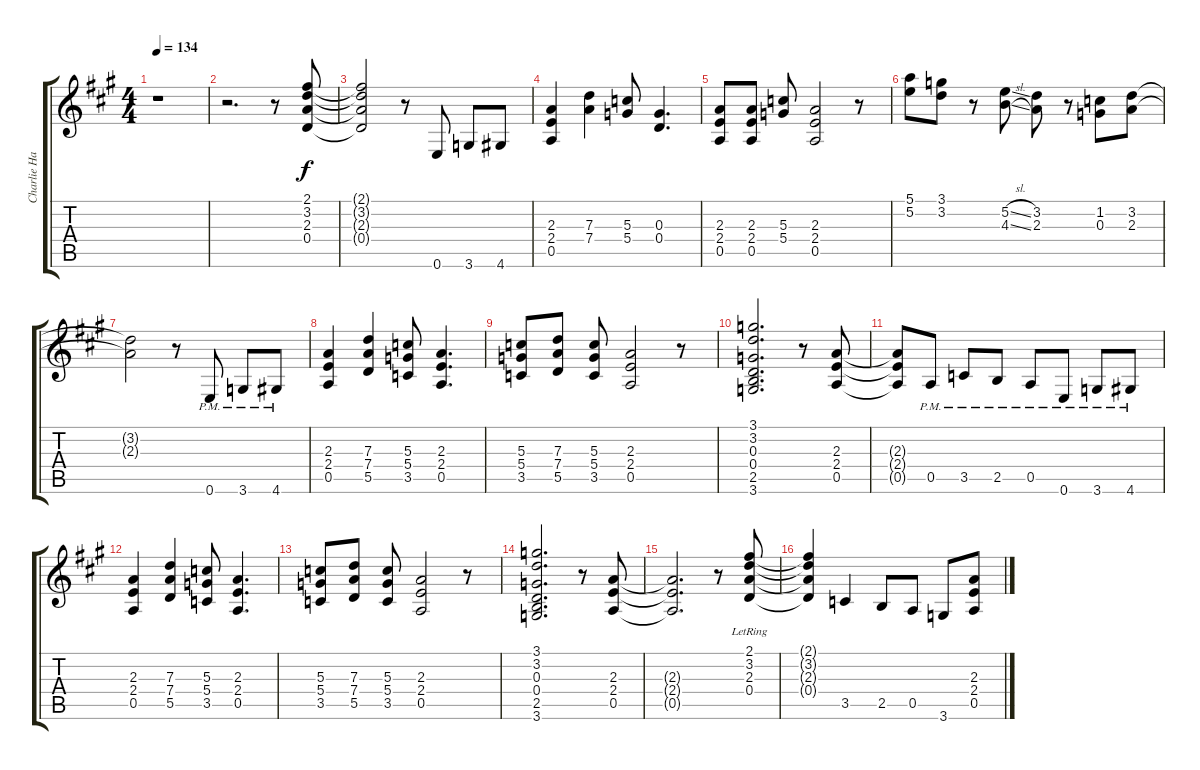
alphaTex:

\track ("Charlie Hargrett Guitar" "Charlie Ha") {instrument overdrivenguitar}
\staff {score tabs}
\tuning (E4 B3 G3 D3 A2 E2) {hide}
\ts (4 4)
\tempo 134
\clef g2
\ks a
r.1{dy f} |
r.2{d} r.8 (2.1 3.2 2.3 0.4).8 |
(2.1{t} 3.2{t} 2.3{t} 0.4{t}).2 r.8 0.6.8 3.6.8 4.6.8 |
(2.3 2.4 0.5).4 (7.3 7.4).4 (5.3 5.4).8 (0.3 0.4).4{d} |
(2.3 2.4 0.5).8 (2.3 2.4 0.5).8 (5.3 5.4).8 (2.3 2.4 0.5).2 r.8 |
(5.1 5.2).8 (3.1 3.2).8 r.8 (5.2{sl} 4.3{sl}).8 (3.2 2.3).8 r.8 (1.2 0.3).8 (3.2 2.3).8 |
(3.2{t} 2.3{t}).2 r.8 0.6{pm}.8 3.6{pm}.8 4.6{pm}.8 |
(2.3 2.4 0.5).4 (7.3 7.4 5.5).4 (5.3 5.4 3.5).8 (2.3 2.4 0.5).4{d} |
(5.3 5.4 3.5).8 (7.3 7.4 5.5).8 (5.3 5.4 3.5).8 (2.3 2.4 0.5).2 r.8 |
(3.1 3.2 0.3 0.4 2.5 3.6).2{d} r.8 (2.3 2.4 0.5).8 |
(2.3{t} 2.4{t} 0.5{t}).8 0.5{pm}.8 3.5{pm}.8 2.5{pm}.8 0.5{pm}.8 0.6{pm}.8 3.6{pm}.8 4.6{pm}.8 |
(2.3 2.4 0.5).4 (7.3 7.4 5.5).4 (5.3 5.4 3.5).8 (2.3 2.4 0.5).4{d} |
(5.3 5.4 3.5).8 (7.3 7.4 5.5).8 (5.3 5.4 3.5).8 (2.3 2.4 0.5).2 r.8 |
(3.1 3.2 0.3 0.4 2.5 3.6).2{d} r.8 (2.3 2.4 0.5).8 |
(2.3{t} 2.4{t} 0.5{t}).2{d} r.8 (2.1{lr} 3.2{lr} 2.3{lr} 0.4{lr}).8 |
(2.1{t} 3.2{t} 2.3{t} 0.4{t}).4 3.5.4 2.5.8 0.5.8 3.6.8 (2.3 2.4 0.5).8
